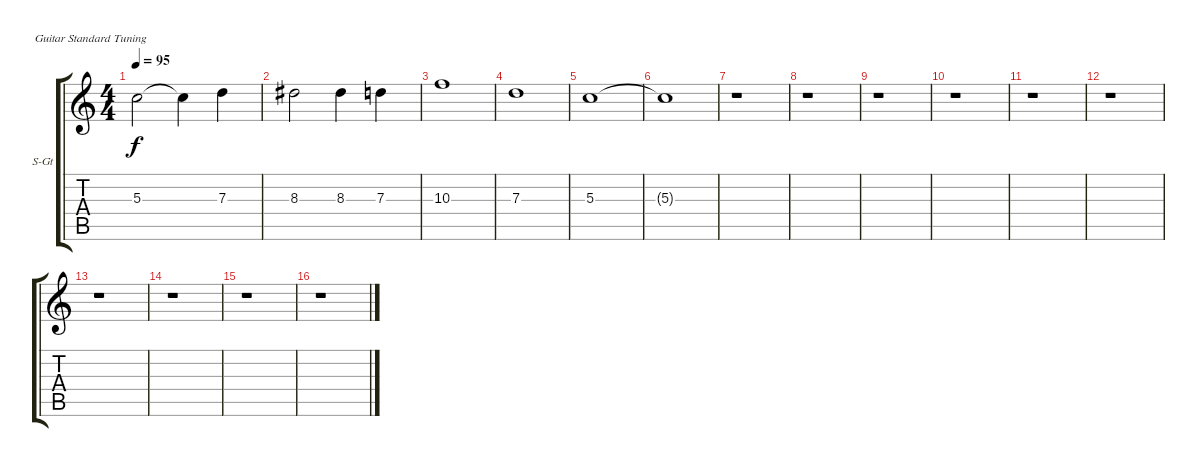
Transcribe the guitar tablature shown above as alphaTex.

\bracketExtendMode groupsimilarinstruments
\firstSystemTrackNameOrientation horizontal
\otherSystemsTrackNameOrientation horizontal
\track ("Äîðîæêà 3" "S-Gt") {instrument stringensemble1}
\staff {score tabs}
\tuning (E4 B3 G3 D3 A2 E2)
\displaytranspose 12
\ts (4 4)
\tempo 95
\clef g2
\ks c
5.3.2{dy f} 5.3{t}.4 7.3.4 |
8.3.2 8.3.4 7.3.4 |
10.3.1 |
7.3.1 |
5.3.1 |
5.3{t}.1 |
r.1 |
r.1 |
r.1 |
r.1 |
r.1 |
r.1 |
r.1 |
r.1 |
r.1 |
r.1
